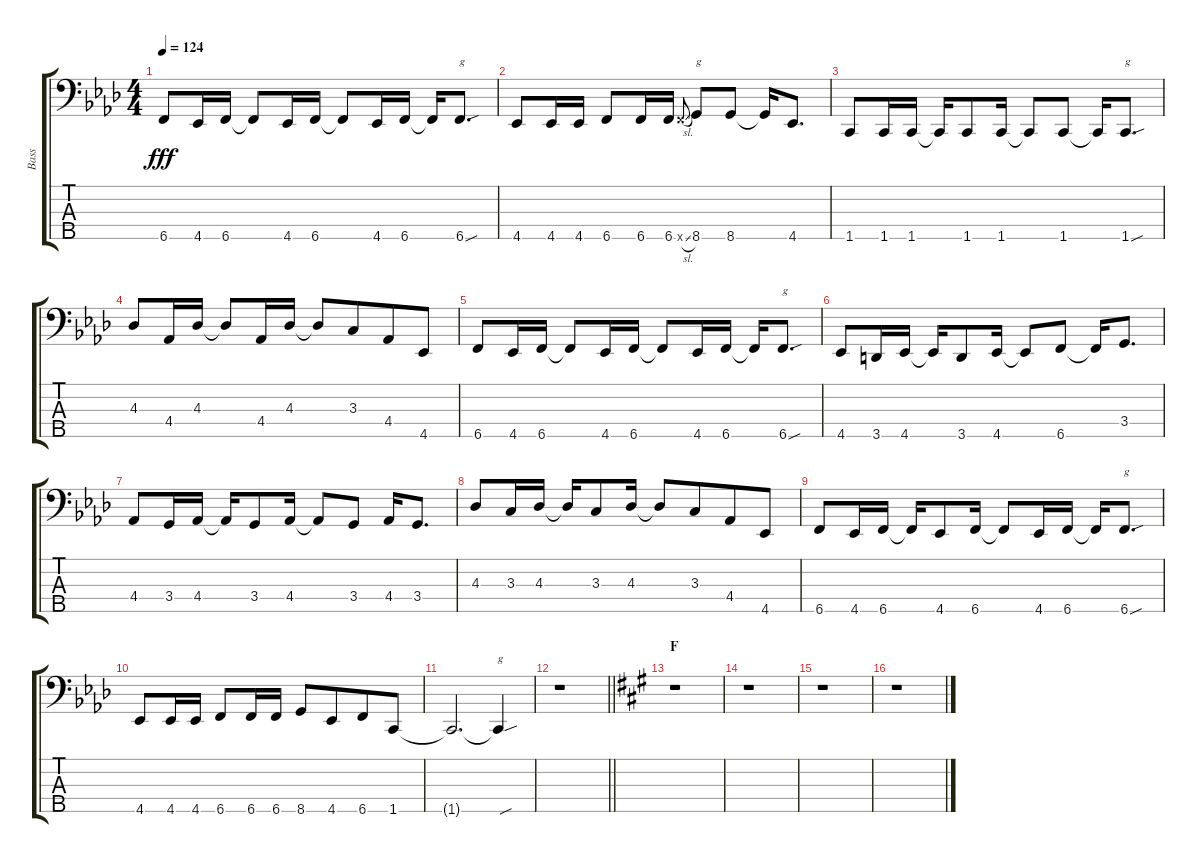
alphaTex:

\track ("Bass" "Bass") {solo instrument electricbasspick}
\staff {score tabs}
\tuning (G2 D2 A1 E1 B0) {hide}
\ts (4 4)
\tempo 124
\clef f4
\ks ab
6.5.8{dy fff} 4.5.16 6.5.16 6.5{t}.8 4.5.16 6.5.16 6.5{t}.8 4.5.16 6.5.16 6.5{t}.16 6.5{sou}.8{d txt "g"} |
4.5.8 4.5.16 4.5.16 6.5.8 6.5.16 6.5.16 6.5{sl x}.8{gr onbeat} 8.5.8{txt "g"} 8.5.8 8.5{t}.16 4.5.8{d} |
1.5.8 1.5.16 1.5.16 1.5{t}.16 1.5.8 1.5.16 1.5{t}.8 1.5.8 1.5{t}.16 1.5{sou}.8{d txt "g"} |
4.3.8 4.4.16 4.3.16 4.3{t}.8 4.4.16 4.3.16 4.3{t}.8 3.3.8{beam merge} 4.4.8 4.5.8 |
6.5.8 4.5.16 6.5.16 6.5{t}.8 4.5.16 6.5.16 6.5{t}.8 4.5.16 6.5.16 6.5{t}.16 6.5{sou}.8{d txt "g"} |
4.5.8 3.5.16 4.5.16 4.5{t}.16 3.5.8 4.5.16 4.5{t}.8 6.5.8 6.5{t}.16 3.4.8{d} |
4.4.8 3.4.16 4.4.16 4.4{t}.16 3.4.8 4.4.16 4.4{t}.8 3.4.8 4.4.16 3.4.8{d} |
4.3.8 3.3.16 4.3.16 4.3{t}.16 3.3.8 4.3.16 4.3{t}.8 3.3.8{beam merge} 4.4.8 4.5.8 |
6.5.8 4.5.16 6.5.16 6.5{t}.16 4.5.8 6.5.16 6.5{t}.8 4.5.16 6.5.16 6.5{t}.16 6.5{sou}.8{d txt "g"} |
4.5.8 4.5.16 4.5.16 6.5.8 6.5.16 6.5.16 8.5.8 4.5.8{beam merge} 6.5.8 1.5.8 |
1.5{t}.2{d} 1.5{sou t}.4{txt "g"} |
\barLineRight lightlight
r.1 |
\section ("" "F")
\ks a
r.1 |
r.1 |
r.1 |
r.1
